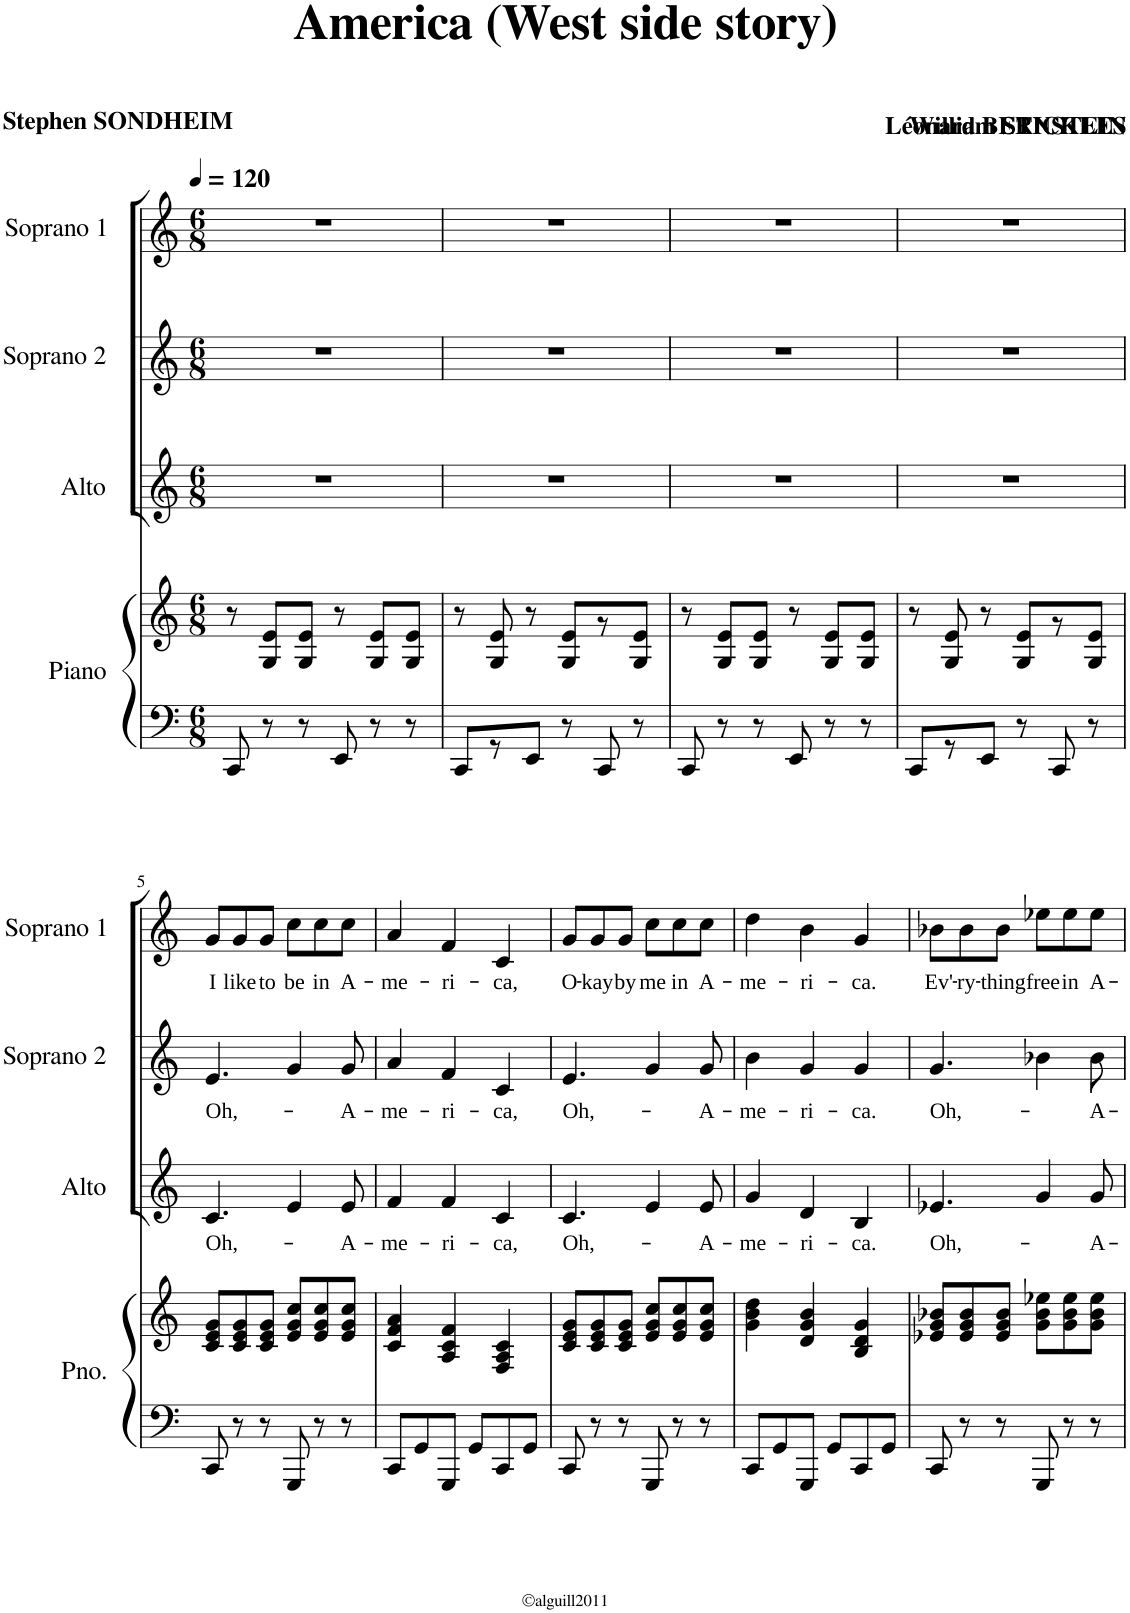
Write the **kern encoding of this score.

**kern	**kern	**kern	**text	**kern	**text	**kern	**text
*part4	*part4	*part3	*part3	*part2	*part2	*part1	*part1
*staff5	*staff4	*staff3	*staff3	*staff2	*staff2	*staff1	*staff1
*I"Piano	*	*I"Alto	*	*I"Soprano 2	*	*I"Soprano 1	*
*I'Pno.	*	*I'Alto	*	*I'Soprano 2	*	*I'Soprano 1	*
*clefF4	*clefG2	*clefG2	*	*clefG2	*	*clefG2	*
*k[]	*k[]	*k[]	*	*k[]	*	*k[]	*
*M6/8	*M6/8	*M6/8	*	*M6/8	*	*M6/8	*
*MM120	*MM120	*MM120	*	*MM120	*	*MM120	*
=1	=1	=1	=1	=1	=1	=1	=1
8CC/	8r	2.r	.	2.r	.	2.r	.
8r	8G/ 8e/L	.	.	.	.	.	.
8r	8G/ 8e/J	.	.	.	.	.	.
8EE/	8r	.	.	.	.	.	.
8r	8G/ 8e/L	.	.	.	.	.	.
8r	8G/ 8e/J	.	.	.	.	.	.
=2	=2	=2	=2	=2	=2	=2	=2
8CC/L	8r	2.r	.	2.r	.	2.r	.
8r	8G/ 8e/	.	.	.	.	.	.
8EE/J	8r	.	.	.	.	.	.
8r	8G/ 8e/L	.	.	.	.	.	.
8CC/	8r	.	.	.	.	.	.
8r	8G/ 8e/J	.	.	.	.	.	.
=3	=3	=3	=3	=3	=3	=3	=3
8CC/	8r	2.r	.	2.r	.	2.r	.
8r	8G/ 8e/L	.	.	.	.	.	.
8r	8G/ 8e/J	.	.	.	.	.	.
8EE/	8r	.	.	.	.	.	.
8r	8G/ 8e/L	.	.	.	.	.	.
8r	8G/ 8e/J	.	.	.	.	.	.
=4	=4	=4	=4	=4	=4	=4	=4
8CC/L	8r	2.r	.	2.r	.	2.r	.
8r	8G/ 8e/	.	.	.	.	.	.
8EE/J	8r	.	.	.	.	.	.
8r	8G/ 8e/L	.	.	.	.	.	.
8CC/	8r	.	.	.	.	.	.
8r	8G/ 8e/J	.	.	.	.	.	.
!!LO:LB:g=z
=5	=5	=5	=5	=5	=5	=5	=5
!	!	!	!LO:LY:b	!	!LO:LY:b	!	!LO:LY:b
8CC/	8c/ 8e/ 8g/L	4.c/	Oh,-	4.e/	Oh,-	8g/L	I
!	!	!	!	!	!	!	!LO:LY:b
8r	8c/ 8e/ 8g/	.	.	.	.	8g/	like
!	!	!	!	!	!	!	!LO:LY:b
8r	8c/ 8e/ 8g/J	.	.	.	.	8g/J	to
!	!	!	!	!	!	!	!LO:LY:b
8GGG/	8e/ 8g/ 8cc/L	4e/	.	4g/	.	8cc\L	be
!	!	!	!	!	!	!	!LO:LY:b
8r	8e/ 8g/ 8cc/	.	.	.	.	8cc\	in
!	!	!	!LO:LY:b	!	!LO:LY:b	!	!LO:LY:b
8r	8e/ 8g/ 8cc/J	8e/	-A-	8g/	-A-	8cc\J	A-
=6	=6	=6	=6	=6	=6	=6	=6
!	!	!	!LO:LY:b	!	!LO:LY:b	!	!LO:LY:b
8CC/L	4c/ 4f/ 4a/	4f/	-me-	4a/	-me-	4a/	-me-
8GG/	.	.	.	.	.	.	.
!	!	!	!LO:LY:b	!	!LO:LY:b	!	!LO:LY:b
8GGG/J	4A/ 4c/ 4f/	4f/	-ri-	4f/	-ri-	4f/	-ri-
8GG/L	.	.	.	.	.	.	.
!	!	!	!LO:LY:b	!	!LO:LY:b	!	!LO:LY:b
8CC/	4F/ 4A/ 4c/	4c/	-ca,	4c/	-ca,	4c/	-ca,
8GG/J	.	.	.	.	.	.	.
=7	=7	=7	=7	=7	=7	=7	=7
!	!	!	!LO:LY:b	!	!LO:LY:b	!	!LO:LY:b
8CC/	8c/ 8e/ 8g/L	4.c/	Oh,-	4.e/	Oh,-	8g/L	O-
!	!	!	!	!	!	!	!LO:LY:b
8r	8c/ 8e/ 8g/	.	.	.	.	8g/	-kay
!	!	!	!	!	!	!	!LO:LY:b
8r	8c/ 8e/ 8g/J	.	.	.	.	8g/J	by
!	!	!	!	!	!	!	!LO:LY:b
8GGG/	8e/ 8g/ 8cc/L	4e/	.	4g/	.	8cc\L	me
!	!	!	!	!	!	!	!LO:LY:b
8r	8e/ 8g/ 8cc/	.	.	.	.	8cc\	in
!	!	!	!LO:LY:b	!	!LO:LY:b	!	!LO:LY:b
8r	8e/ 8g/ 8cc/J	8e/	-A-	8g/	-A-	8cc\J	A-
=8	=8	=8	=8	=8	=8	=8	=8
!	!	!	!LO:LY:b	!	!LO:LY:b	!	!LO:LY:b
8CC/L	4g\ 4b\ 4dd\	4g/	-me-	4b\	-me-	4dd\	-me-
8GG/	.	.	.	.	.	.	.
!	!	!	!LO:LY:b	!	!LO:LY:b	!	!LO:LY:b
8GGG/J	4d/ 4g/ 4b/	4d/	-ri-	4g/	-ri-	4b\	-ri-
8GG/L	.	.	.	.	.	.	.
!	!	!	!LO:LY:b	!	!LO:LY:b	!	!LO:LY:b
8CC/	4B/ 4d/ 4g/	4B/	-ca.	4g/	-ca.	4g/	-ca.
8GG/J	.	.	.	.	.	.	.
=9	=9	=9	=9	=9	=9	=9	=9
!	!	!	!LO:LY:b	!	!LO:LY:b	!	!LO:LY:b
8CC/	8e-X/ 8g/ 8b-X/L	4.e-X/	Oh,-	4.g/	Oh,-	8b-X\L	Ev'-
!	!	!	!	!	!	!	!LO:LY:b
8r	8e-/ 8g/ 8b-/	.	.	.	.	8b-\	-ry-
!	!	!	!	!	!	!	!LO:LY:b
8r	8e-/ 8g/ 8b-/J	.	.	.	.	8b-\J	-thing
!	!	!	!	!	!	!	!LO:LY:b
8GGG/	8g\ 8b-\ 8ee-X\L	4g/	.	4b-X\	.	8ee-X\L	free
!	!	!	!	!	!	!	!LO:LY:b
8r	8g\ 8b-\ 8ee-\	.	.	.	.	8ee-\	in
!	!	!	!LO:LY:b	!	!LO:LY:b	!	!LO:LY:b
8r	8g\ 8b-\ 8ee-\J	8g/	-A-	8b-\	-A-	8ee-\J	A-
=	=	=	=	=	=	=	=
*-	*-	*-	*-	*-	*-	*-	*-
